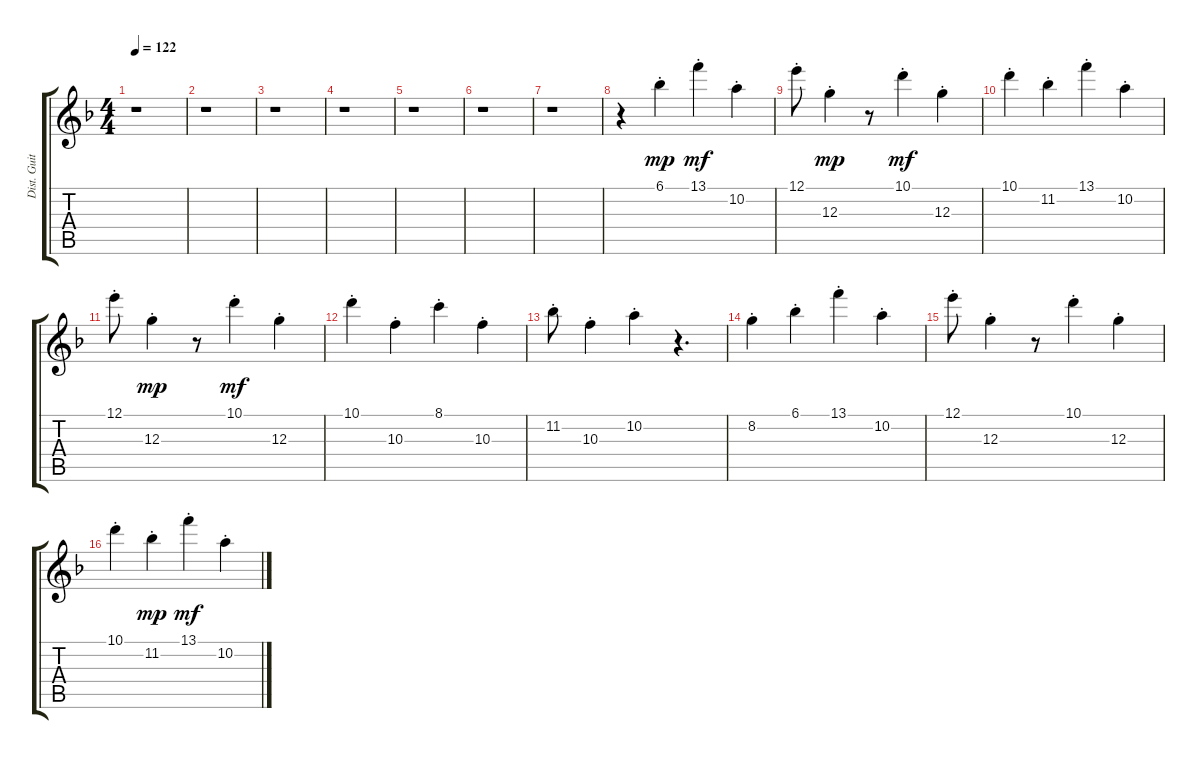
\track ("Dist. Guitar" "Dist. Guit") {instrument distortionguitar}
\staff {score tabs}
\tuning (E4 B3 G3 D3 A2 E2) {hide}
\ts (4 4)
\tempo 122
\clef g2
\ks f
r.1{dy mf} |
r.1 |
r.1 |
r.1 |
r.1 |
r.1 |
r.1 |
r.4 6.1{st}.4{dy mp} 13.1{st}.4{dy mf} 10.2{st}.4 |
12.1{st}.8 12.3{st}.4{dy mp} r.8 10.1{st}.4{dy mf} 12.3{st}.4 |
10.1{st}.4 11.2{st}.4 13.1{st}.4 10.2{st}.4 |
12.1{st}.8 12.3{st}.4{dy mp} r.8 10.1{st}.4{dy mf} 12.3{st}.4 |
10.1{st}.4 10.3{st}.4 8.1{st}.4 10.3{st}.4 |
11.2{st}.8 10.3{st}.4 10.2{st}.4 r.4{d} |
8.2{st}.4 6.1{st}.4 13.1{st}.4 10.2{st}.4 |
12.1{st}.8 12.3{st}.4 r.8 10.1{st}.4 12.3{st}.4 |
10.1{st}.4 11.2{st}.4{dy mp} 13.1{st}.4{dy mf} 10.2{st}.4
